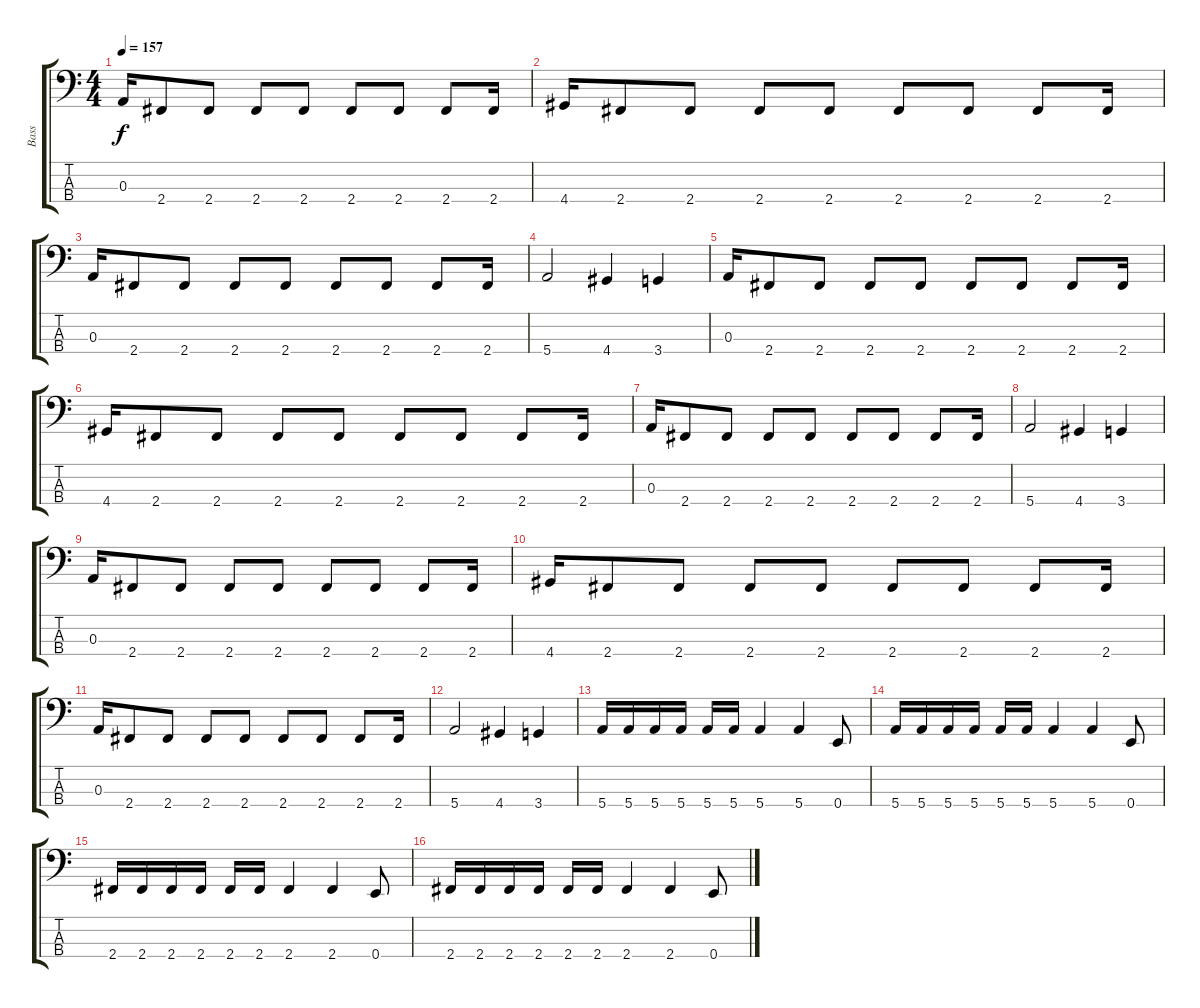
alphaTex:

\track ("Bass" "Bass") {instrument electricbassfinger}
\staff {score tabs}
\tuning (G2 D2 A1 E1) {hide}
\ts (4 4)
\tempo 157
\clef f4
\ks c
0.3.16{dy f} 2.4.8 2.4.8 2.4.8 2.4.8 2.4.8 2.4.8 2.4.8 2.4.16 |
4.4.16 2.4.8 2.4.8 2.4.8 2.4.8 2.4.8 2.4.8 2.4.8 2.4.16 |
0.3.16 2.4.8 2.4.8 2.4.8 2.4.8 2.4.8 2.4.8 2.4.8 2.4.16 |
5.4.2 4.4.4 3.4.4 |
0.3.16 2.4.8 2.4.8 2.4.8 2.4.8 2.4.8 2.4.8 2.4.8 2.4.16 |
4.4.16 2.4.8 2.4.8 2.4.8 2.4.8 2.4.8 2.4.8 2.4.8 2.4.16 |
0.3.16 2.4.8 2.4.8 2.4.8 2.4.8 2.4.8 2.4.8 2.4.8 2.4.16 |
5.4.2 4.4.4 3.4.4 |
0.3.16 2.4.8 2.4.8 2.4.8 2.4.8 2.4.8 2.4.8 2.4.8 2.4.16 |
4.4.16 2.4.8 2.4.8 2.4.8 2.4.8 2.4.8 2.4.8 2.4.8 2.4.16 |
0.3.16 2.4.8 2.4.8 2.4.8 2.4.8 2.4.8 2.4.8 2.4.8 2.4.16 |
5.4.2 4.4.4 3.4.4 |
5.4.16 5.4.16 5.4.16 5.4.16 5.4.16 5.4.16 5.4.4 5.4.4 0.4.8 |
5.4.16 5.4.16 5.4.16 5.4.16 5.4.16 5.4.16 5.4.4 5.4.4 0.4.8 |
2.4.16 2.4.16 2.4.16 2.4.16 2.4.16 2.4.16 2.4.4 2.4.4 0.4.8 |
2.4.16 2.4.16 2.4.16 2.4.16 2.4.16 2.4.16 2.4.4 2.4.4 0.4.8
